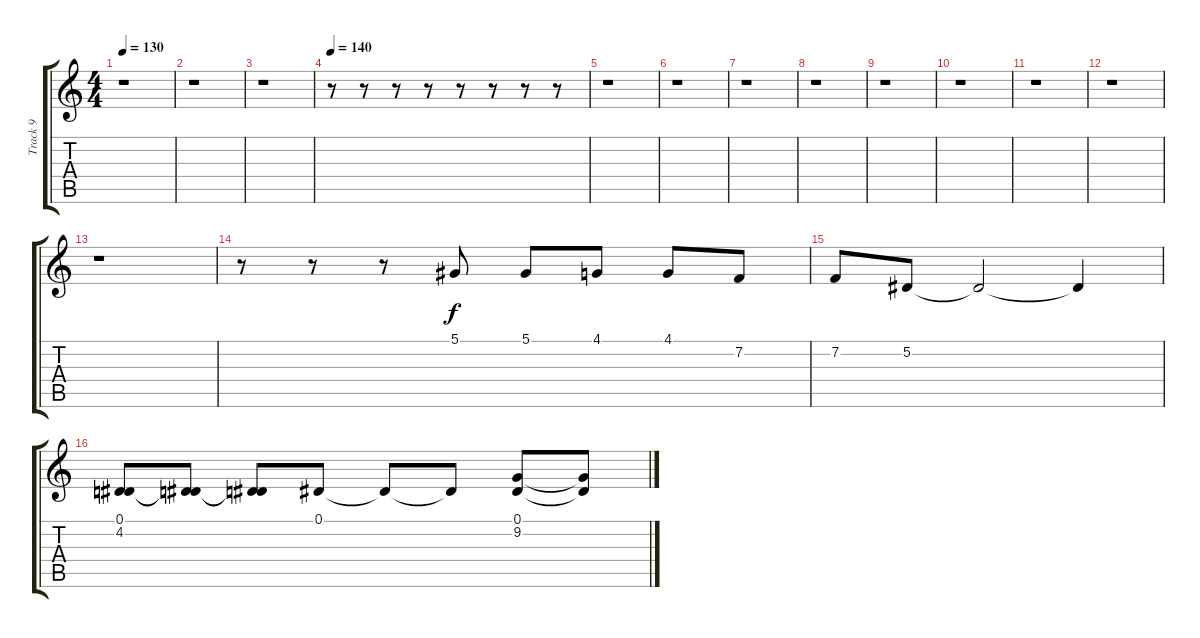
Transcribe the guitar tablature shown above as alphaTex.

\track ("Track 9" "Track 9") {instrument acousticgrandpiano}
\staff {score tabs}
\tuning (Eb4 Bb3 Gb3 Db3 Ab2 Eb2) {hide}
\ts (4 4)
\tempo 130
\clef g2
\ks c
r.1{dy f} |
r.1 |
r.1 |
\tempo 140
r.8 r.8 r.8 r.8 r.8 r.8 r.8 r.8 |
r.1 |
r.1 |
r.1 |
r.1 |
r.1 |
r.1 |
r.1 |
r.1 |
r.1 |
r.8 r.8 r.8 5.1.8 5.1.8 4.1.8 4.1.8 7.2.8 |
7.2.8 5.2.8 5.2{t}.2 5.2{t}.4 |
(0.1 4.2).8 (0.1{t} 4.2{t}).8 (0.1{t} 4.2{t}).8 0.1.8 0.1{t}.8 0.1{t}.8 (0.1 9.2).8 (0.1{t} 9.2{t}).8
